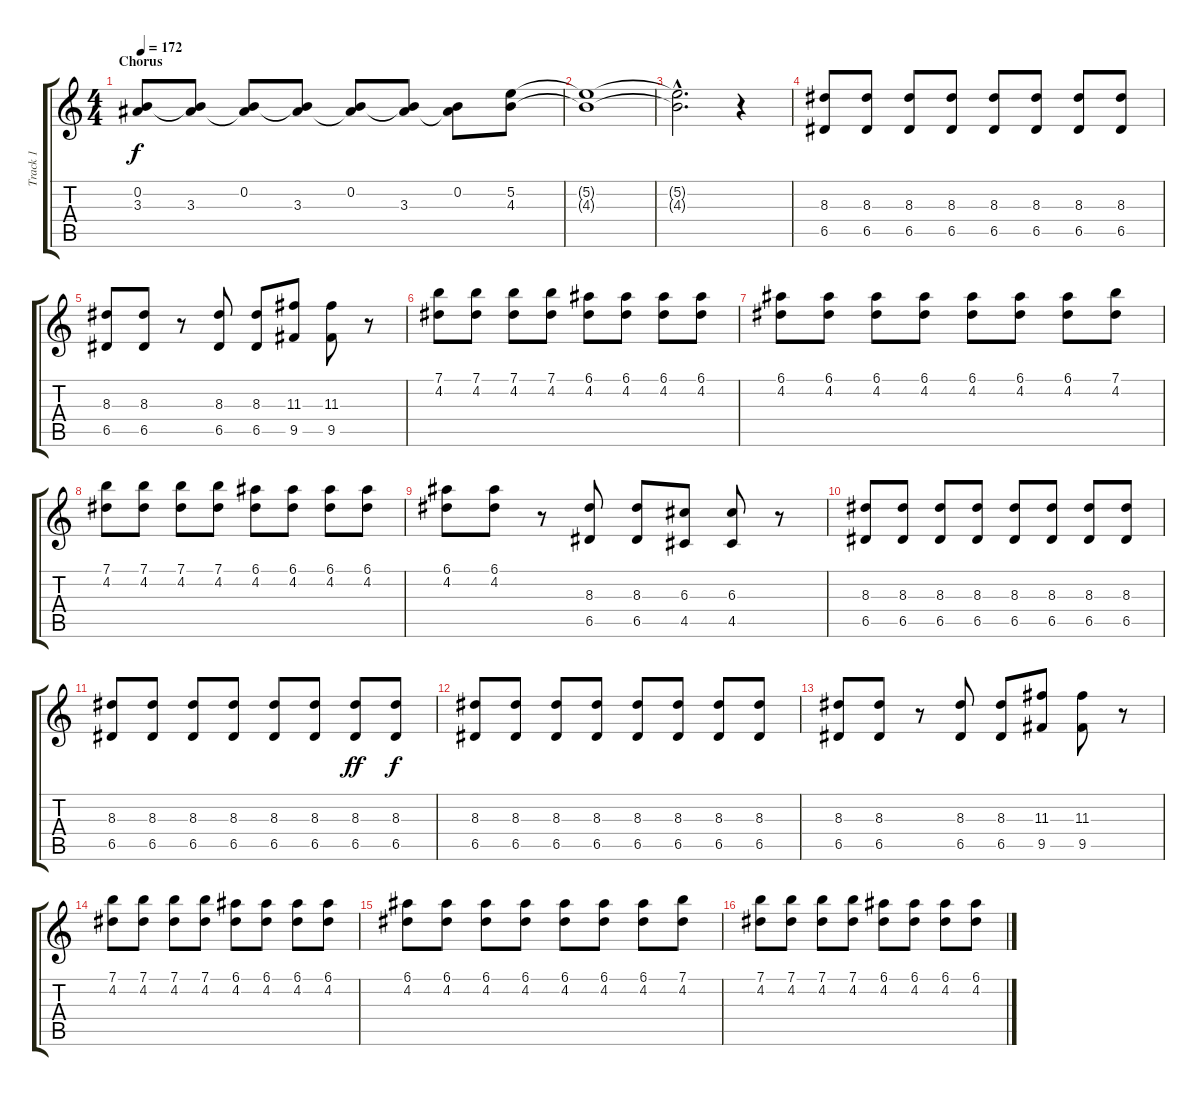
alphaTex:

\track ("Track 1" "Track 1") {instrument distortionguitar}
\staff {score tabs}
\tuning (E4 B3 G3 D3 A2 E2) {hide}
\ts (4 4)
\section ("" "Chorus")
\tempo 172
\clef g2
\ks c
(0.2 3.3{t}).8{dy f} (0.2{t} 3.3).8 (0.2 3.3{t}).8 (0.2{t} 3.3).8 (0.2 3.3{t}).8 (0.2{t} 3.3).8 (0.2 3.3{t}).8 (5.2 4.3).8 |
(5.2{t} 4.3{t}).1 |
(5.2{hac t} 4.3{hac t}).2{d} r.4{volume 12 instrument distortionguitar} |
(8.3 6.5).8 (8.3 6.5).8 (8.3 6.5).8 (8.3 6.5).8 (8.3 6.5).8 (8.3 6.5).8 (8.3 6.5).8 (8.3 6.5).8 |
(8.3 6.5).8 (8.3 6.5).8 r.8 (8.3 6.5).8 (8.3 6.5).8 (11.3 9.5).8 (11.3 9.5).8 r.8 |
(7.1 4.2).8 (7.1 4.2).8 (7.1 4.2).8 (7.1 4.2).8 (6.1 4.2).8 (6.1 4.2).8 (6.1 4.2).8 (6.1 4.2).8 |
(6.1 4.2).8 (6.1 4.2).8 (6.1 4.2).8 (6.1 4.2).8 (6.1 4.2).8 (6.1 4.2).8 (6.1 4.2).8 (7.1 4.2).8 |
(7.1 4.2).8 (7.1 4.2).8 (7.1 4.2).8 (7.1 4.2).8 (6.1 4.2).8 (6.1 4.2).8 (6.1 4.2).8 (6.1 4.2).8 |
(6.1 4.2).8 (6.1 4.2).8 r.8 (8.3 6.5).8 (8.3 6.5).8 (6.3 4.5).8 (6.3 4.5).8 r.8 |
(8.3 6.5).8 (8.3 6.5).8 (8.3 6.5).8 (8.3 6.5).8 (8.3 6.5).8 (8.3 6.5).8 (8.3 6.5).8 (8.3 6.5).8 |
(8.3 6.5).8 (8.3 6.5).8 (8.3 6.5).8 (8.3 6.5).8 (8.3 6.5).8 (8.3 6.5).8 (8.3 6.5).8{dy ff} (8.3 6.5).8{dy f} |
(8.3 6.5).8 (8.3 6.5).8 (8.3 6.5).8 (8.3 6.5).8 (8.3 6.5).8 (8.3 6.5).8 (8.3 6.5).8 (8.3 6.5).8 |
(8.3 6.5).8 (8.3 6.5).8 r.8 (8.3 6.5).8 (8.3 6.5).8 (11.3 9.5).8 (11.3 9.5).8 r.8 |
(7.1 4.2).8 (7.1 4.2).8 (7.1 4.2).8 (7.1 4.2).8 (6.1 4.2).8 (6.1 4.2).8 (6.1 4.2).8 (6.1 4.2).8 |
(6.1 4.2).8 (6.1 4.2).8 (6.1 4.2).8 (6.1 4.2).8 (6.1 4.2).8 (6.1 4.2).8 (6.1 4.2).8 (7.1 4.2).8 |
(7.1 4.2).8 (7.1 4.2).8 (7.1 4.2).8 (7.1 4.2).8 (6.1 4.2).8 (6.1 4.2).8 (6.1 4.2).8 (6.1 4.2).8
